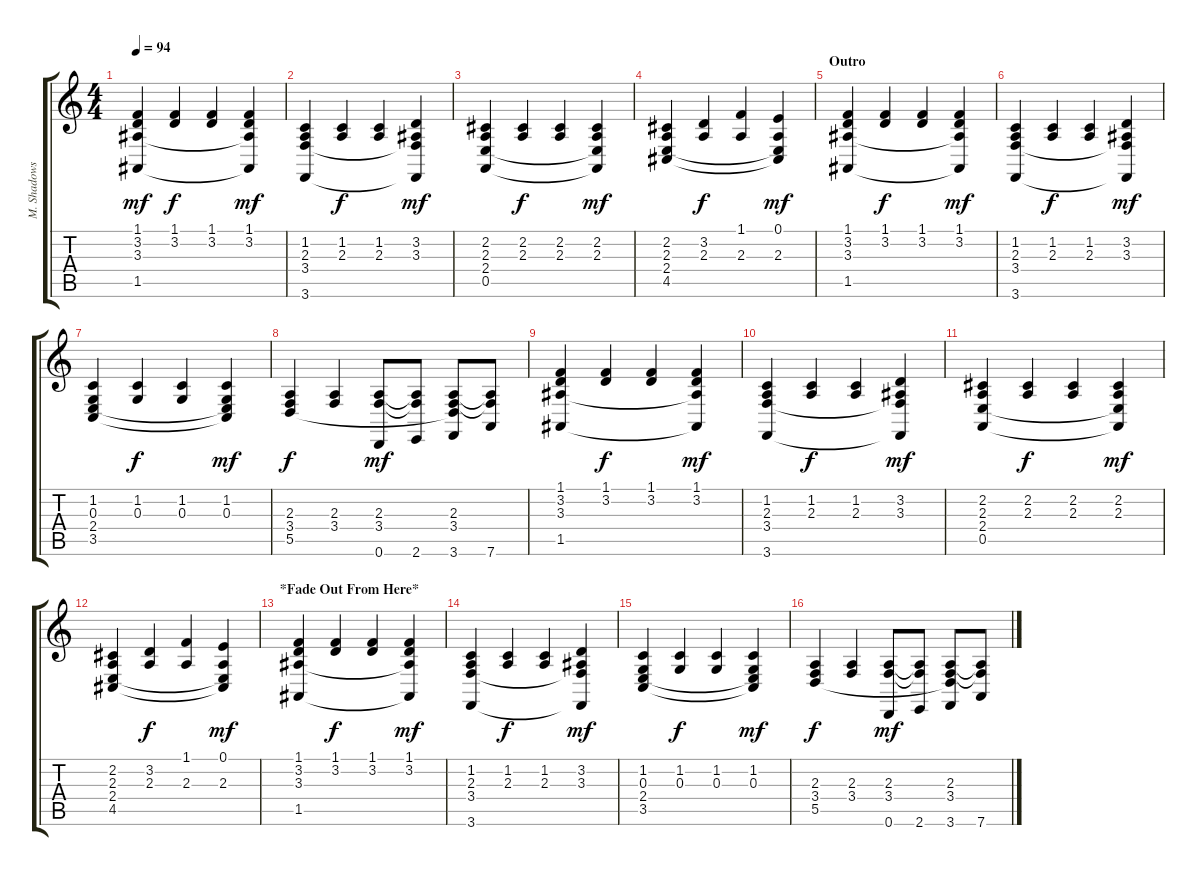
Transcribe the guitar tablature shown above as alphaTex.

\track ("M. Shadows (Piano)" "M. Shadows") {instrument acousticgrandpiano}
\staff {score tabs}
\tuning (E4 B3 G3 D3 A2 D2) {hide}
\ts (4 4)
\tempo 94
\clef g2
\ks c
(1.1 3.2 3.3 1.5).4{dy mf} (1.1 3.2).4{dy f} (1.1 3.2).4 (1.1 3.2 3.3{t} 1.5{t}).4{dy mf} |
(1.2 2.3 3.4 3.6).4 (1.2 2.3).4{dy f} (1.2 2.3).4 (3.2 3.3 3.4{t} 3.6{t}).4{dy mf} |
(2.2 2.3 2.4 0.5).4 (2.2 2.3).4{dy f} (2.2 2.3).4 (2.2 2.3 2.4{t} 0.5{t}).4{dy mf} |
(2.2 2.3 2.4 4.5).4 (3.2 2.3).4{dy f} (1.1 2.3).4 (0.1 2.3 2.4{t} 4.5{t}).4{dy mf} |
\section ("" "Outro")
(1.1 3.2 3.3 1.5).4 (1.1 3.2).4{dy f} (1.1 3.2).4 (1.1 3.2 3.3{t} 1.5{t}).4{dy mf} |
(1.2 2.3 3.4 3.6).4 (1.2 2.3).4{dy f} (1.2 2.3).4 (3.2 3.3 3.4{t} 3.6{t}).4{dy mf} |
(1.2 0.3 2.4 3.5).4 (1.2 0.3).4{dy f} (1.2 0.3).4 (1.2 0.3 2.4{t} 3.5{t}).4{dy mf} |
(2.3 3.4 5.5).4{dy f} (2.3 3.4).4 (2.3 3.4 0.6).8{dy mf} (2.3{t} 3.4{t} 2.6).8 (2.3 3.4 5.5{t} 3.6).8 (2.3{t} 3.4{t} 7.6).8 |
(1.1 3.2 3.3 1.5).4 (1.1 3.2).4{dy f} (1.1 3.2).4 (1.1 3.2 3.3{t} 1.5{t}).4{dy mf} |
(1.2 2.3 3.4 3.6).4 (1.2 2.3).4{dy f} (1.2 2.3).4 (3.2 3.3 3.4{t} 3.6{t}).4{dy mf} |
(2.2 2.3 2.4 0.5).4 (2.2 2.3).4{dy f} (2.2 2.3).4 (2.2 2.3 2.4{t} 0.5{t}).4{dy mf} |
(2.2 2.3 2.4 4.5).4 (3.2 2.3).4{dy f} (1.1 2.3).4 (0.1 2.3 2.4{t} 4.5{t}).4{dy mf} |
\section ("" "*Fade Out From Here*")
(1.1 3.2 3.3 1.5).4 (1.1 3.2).4{dy f} (1.1 3.2).4 (1.1 3.2 3.3{t} 1.5{t}).4{dy mf} |
(1.2 2.3 3.4 3.6).4 (1.2 2.3).4{dy f} (1.2 2.3).4 (3.2 3.3 3.4{t} 3.6{t}).4{dy mf} |
(1.2 0.3 2.4 3.5).4 (1.2 0.3).4{dy f} (1.2 0.3).4 (1.2 0.3 2.4{t} 3.5{t}).4{dy mf} |
(2.3 3.4 5.5).4{dy f} (2.3 3.4).4 (2.3 3.4 0.6).8{dy mf} (2.3{t} 3.4{t} 2.6).8 (2.3 3.4 5.5{t} 3.6).8 (2.3{t} 3.4{t} 7.6).8
